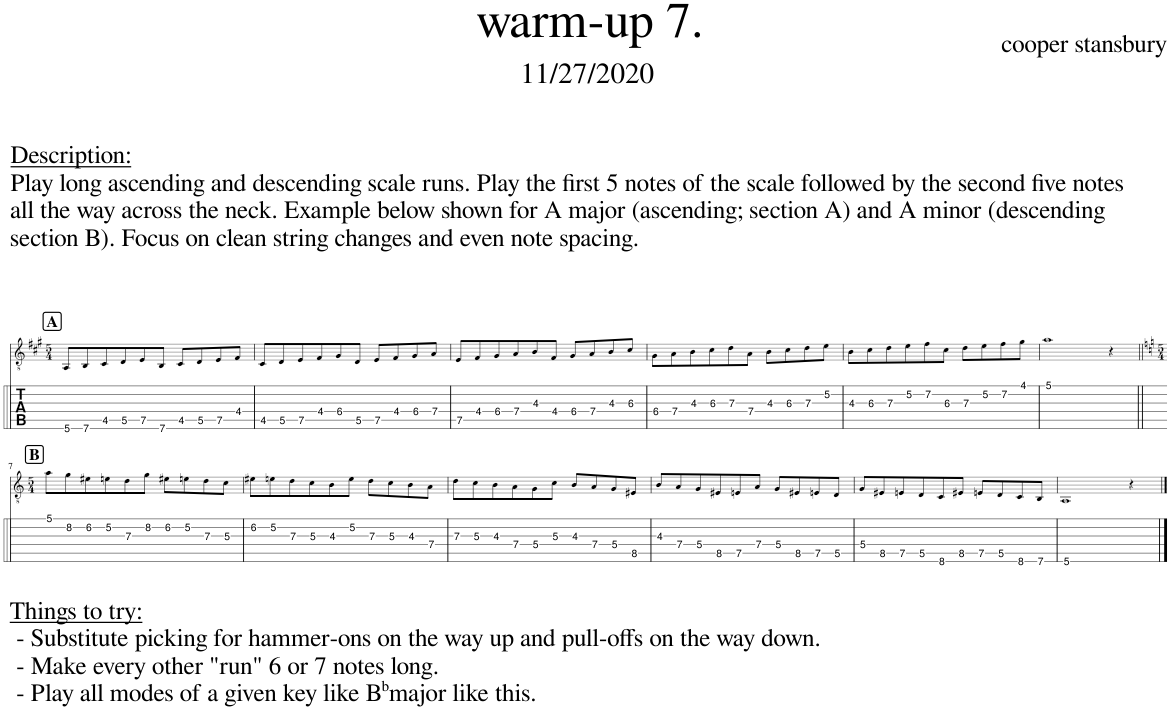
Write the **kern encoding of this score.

**kern	**kern
*part1	*part1
*staff2	*staff1
*I"Guitar	*
*I'Guit.	*
*stria6	*stria5
*	*clefGv2
*k[f#c#g#]	*k[f#c#g#]
*M5/4	*M5/4
!!LO:REH:place=s1:a:B:cj:fs=14:t=A
=1	=1
!	!LO:TX:a:t=Description&colon;
!	!LO:TX:a:t=Play long ascending and descending scale runs. Play the first 5 notes of the scale followed by the second five notes
!	!LO:TX:a:t=all the way across the neck. Example below shown for A major (ascending; section A) and A minor (descending
!	!LO:TX:a:t=section B). Focus on clean string changes and even note spacing.
!LO:TX:a:t=Description&colon;	!
!LO:TX:a:t=Play long ascending and descending scale runs. Play the first 5 notes of the scale followed by the second five notes	!
!LO:TX:a:t=all the way across the neck. Example below shown for A major (ascending; section A) and A minor (descending	!
!LO:TX:a:t=section B). Focus on clean string changes and even note spacing.	!
8AAL	8AA/L
8BB	8BB/
8C#	8C#/
8DJ	8D/
8EL	8E/
8BB	8BB/J
8C#	8C#/L
8D	8D/
8E	8E/
8F#J	8F#/J
=2	=2
8C#L	8C#/L
8D	8D/
8E	8E/
8F#J	8F#/
8G#L	8G#/
8D	8D/J
8E	8E/L
8F#	8F#/
8G#	8G#/
8AJ	8A/J
=3	=3
8EL	8E/L
8F#	8F#/
8G#	8G#/
8AJ	8A/
8BL	8B/
8F#	8F#/J
8G#	8G#/L
8A	8A/
8B	8B/
8c#J	8c#/J
=4	=4
8G#L	8G#\L
8A	8A\
8B	8B\
8c#J	8c#\
8dL	8d\
8A	8A\J
8B	8B\L
8c#	8c#\
8d	8d\
8eJ	8e\J
=5	=5
8BL	8B\L
8c#	8c#\
8d	8d\
8eJ	8e\
8f#L	8f#\
8c#	8c#\J
8d	8d\L
8e	8e\
8f#	8f#\
8g#J	8g#\J
=6	=6
1a	1a
4r	4r
!!LO:LB:g=z
!!LO:REH:place=s1:a:B:cj:fs=14:t=B
=7||	=7||
*k[]	*k[]
*M5/4	*M5/4
!LO:TX:b:t=Things to try&colon;	!
!LO:TX:b:t=- Substitute picking for hammer-ons on the way up and pull-offs on the way down.	!
!LO:TX:b:t=- Make every other "run" 6 or 7 notes long.	!
!LO:TX:b:t=- Play all modes of a given key like B	!
!LO:TX:b:t=b	!
!LO:TX:b:t=major like this.	!
8aL	8a\L
8g	8g\
8e#	8e#X\
8eJ	8en\
8dL	8d\
8g	8g\J
8e#	8e#X\L
8e	8en\
8d	8d\
8cJ	8c\J
=8	=8
8e#L	8e#X\L
8e	8en\
8d	8d\
8cJ	8c\
8BL	8B\
8e	8e\J
8d	8d\L
8c	8c\
8B	8B\
8AJ	8A\J
=9	=9
8dL	8d\L
8c	8c\
8B	8B\
8AJ	8A\
8GL	8G\
8c	8c\J
8B	8B/L
8A	8A/
8G	8G/
8E#J	8E#X/J
=10	=10
8BL	8B/L
8A	8A/
8G	8G/
8E#J	8E#X/
8EL	8En/
8A	8A/J
8G	8G/L
8E#	8E#X/
8E	8En/
8DJ	8D/J
=11	=11
8GL	8G/L
8E#	8E#X/
8E	8En/
8DJ	8D/
8CL	8C/
8E#	8E#X/J
8E	8En/L
8D	8D/
8C	8C/
8BBJ	8BB/J
=12	=12
1AA	1AA
4r	4r
==	==
*-	*-
